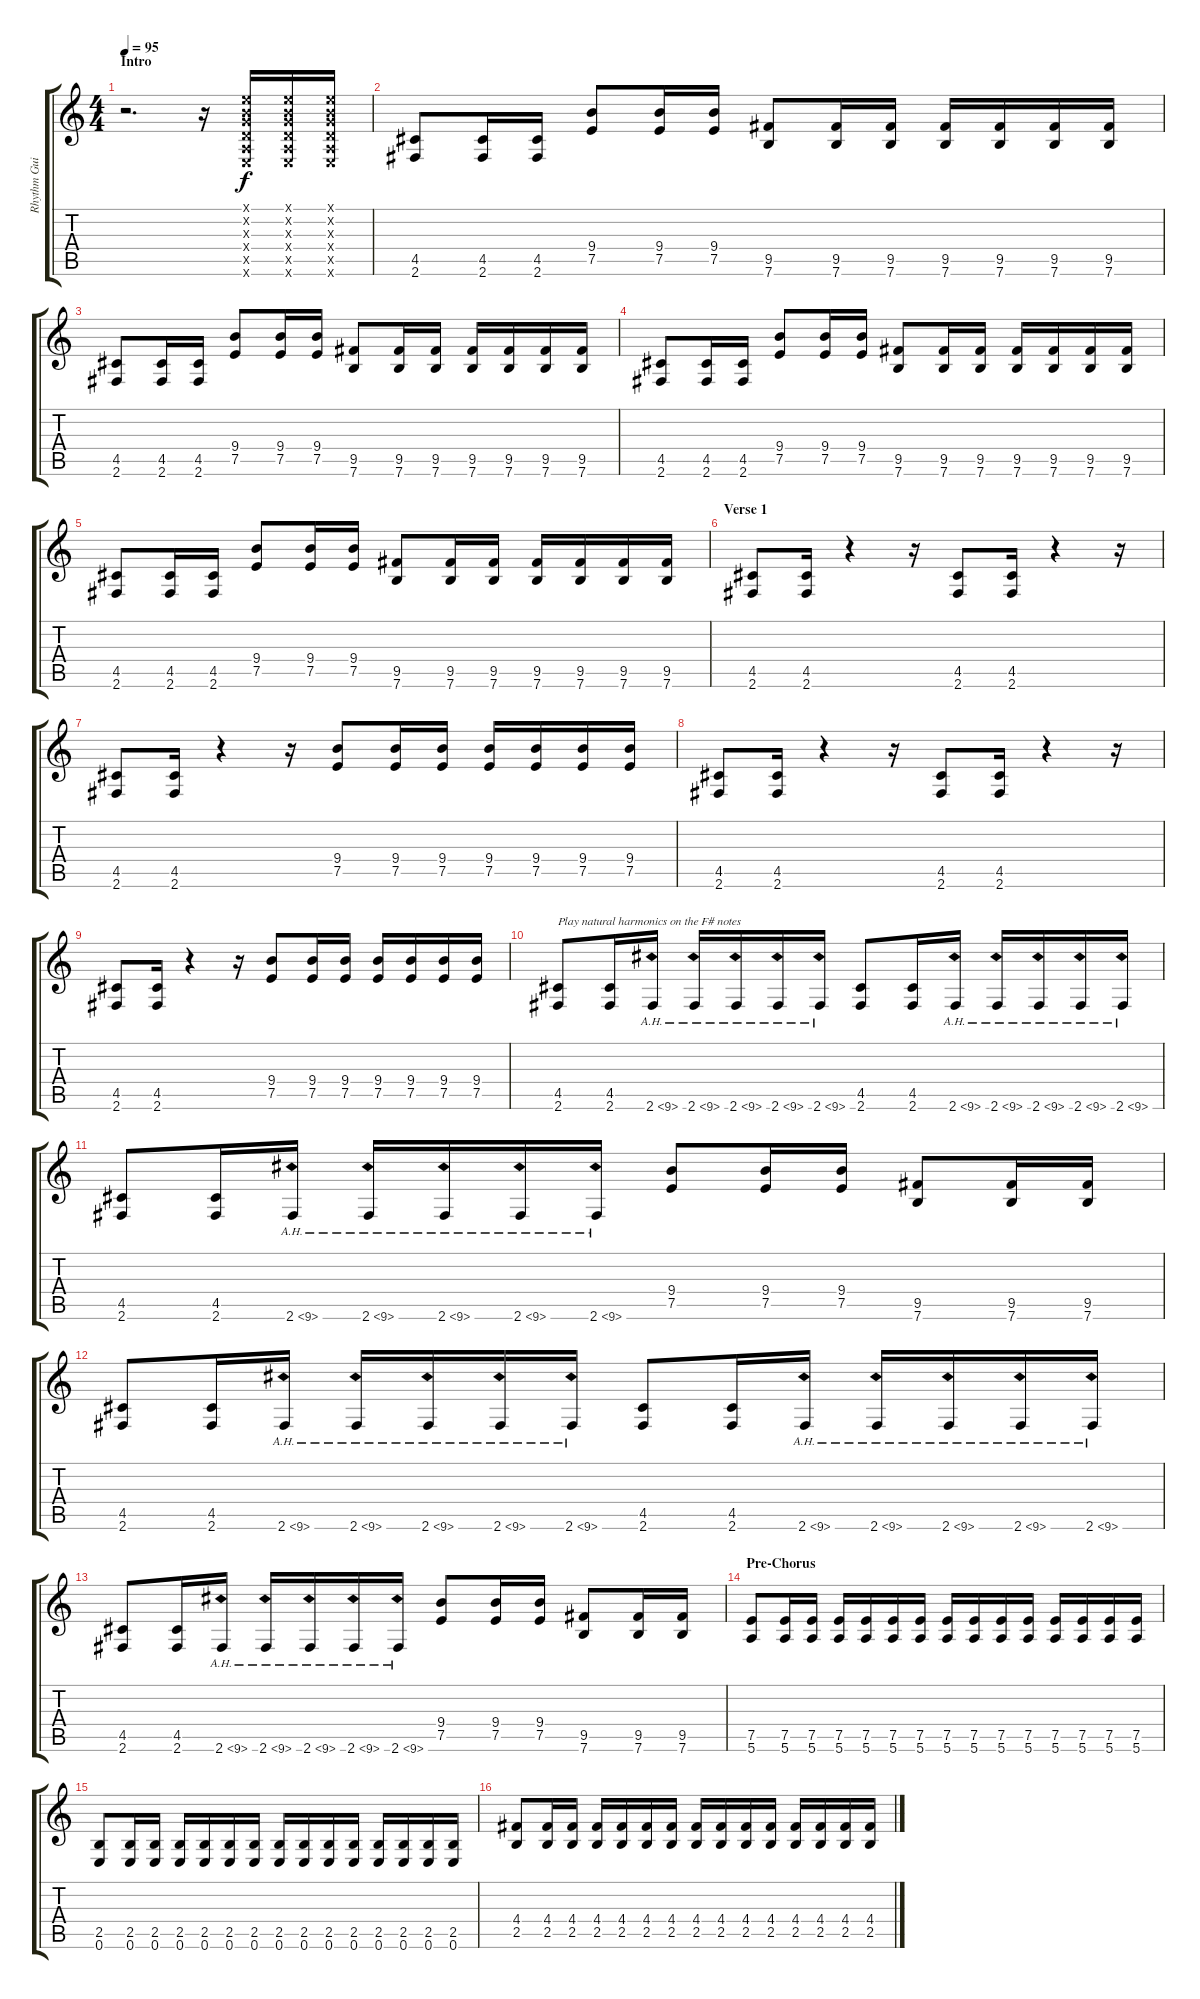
\track ("Rhythm Guitar 2" "Rhythm Gui") {instrument overdrivenguitar}
\staff {score tabs}
\tuning (E4 B3 G3 D3 A2 E2) {hide}
\ts (4 4)
\section ("" "Intro")
\tempo 95
\clef g2
\ks c
r.2{d dy f instrument overdrivenguitar} r.16 (0.1{x} 0.2{x} 0.3{x} 0.4{x} 0.5{x} 0.6{x}).16 (0.1{x} 0.2{x} 0.3{x} 0.4{x} 0.5{x} 0.6{x}).16 (0.1{x} 0.2{x} 0.3{x} 0.4{x} 0.5{x} 0.6{x}).16 |
(4.5 2.6).8 (4.5 2.6).16 (4.5 2.6).16 (9.4 7.5).8 (9.4 7.5).16 (9.4 7.5).16 (9.5 7.6).8 (9.5 7.6).16 (9.5 7.6).16 (9.5 7.6).16 (9.5 7.6).16 (9.5 7.6).16 (9.5 7.6).16 |
(4.5 2.6).8 (4.5 2.6).16 (4.5 2.6).16 (9.4 7.5).8 (9.4 7.5).16 (9.4 7.5).16 (9.5 7.6).8 (9.5 7.6).16 (9.5 7.6).16 (9.5 7.6).16 (9.5 7.6).16 (9.5 7.6).16 (9.5 7.6).16 |
(4.5 2.6).8 (4.5 2.6).16 (4.5 2.6).16 (9.4 7.5).8 (9.4 7.5).16 (9.4 7.5).16 (9.5 7.6).8 (9.5 7.6).16 (9.5 7.6).16 (9.5 7.6).16 (9.5 7.6).16 (9.5 7.6).16 (9.5 7.6).16 |
(4.5 2.6).8 (4.5 2.6).16 (4.5 2.6).16 (9.4 7.5).8 (9.4 7.5).16 (9.4 7.5).16 (9.5 7.6).8 (9.5 7.6).16 (9.5 7.6).16 (9.5 7.6).16 (9.5 7.6).16 (9.5 7.6).16 (9.5 7.6).16 |
\section ("" "Verse 1 ")
(4.5 2.6).8 (4.5 2.6).16 r.4 r.16 (4.5 2.6).8 (4.5 2.6).16 r.4 r.16 |
(4.5 2.6).8 (4.5 2.6).16 r.4 r.16 (9.4 7.5).8 (9.4 7.5).16 (9.4 7.5).16 (9.4 7.5).16 (9.4 7.5).16 (9.4 7.5).16 (9.4 7.5).16 |
(4.5 2.6).8 (4.5 2.6).16 r.4 r.16 (4.5 2.6).8 (4.5 2.6).16 r.4 r.16 |
(4.5 2.6).8 (4.5 2.6).16 r.4 r.16 (9.4 7.5).8 (9.4 7.5).16 (9.4 7.5).16 (9.4 7.5).16 (9.4 7.5).16 (9.4 7.5).16 (9.4 7.5).16 |
(4.5 2.6).8{txt "Play natural harmonics on the F# notes"} (4.5 2.6).16 2.6{ah 7}.16 2.6{ah 7}.16 2.6{ah 7}.16 2.6{ah 7}.16 2.6{ah 7}.16 (4.5 2.6).8 (4.5 2.6).16 2.6{ah 7}.16 2.6{ah 7}.16 2.6{ah 7}.16 2.6{ah 7}.16 2.6{ah 7}.16 |
(4.5 2.6).8 (4.5 2.6).16 2.6{ah 7}.16 2.6{ah 7}.16 2.6{ah 7}.16 2.6{ah 7}.16 2.6{ah 7}.16 (9.4 7.5).8 (9.4 7.5).16 (9.4 7.5).16 (9.5 7.6).8 (9.5 7.6).16 (9.5 7.6).16 |
(4.5 2.6).8 (4.5 2.6).16 2.6{ah 7}.16 2.6{ah 7}.16 2.6{ah 7}.16 2.6{ah 7}.16 2.6{ah 7}.16 (4.5 2.6).8 (4.5 2.6).16 2.6{ah 7}.16 2.6{ah 7}.16 2.6{ah 7}.16 2.6{ah 7}.16 2.6{ah 7}.16 |
(4.5 2.6).8 (4.5 2.6).16 2.6{ah 7}.16 2.6{ah 7}.16 2.6{ah 7}.16 2.6{ah 7}.16 2.6{ah 7}.16 (9.4 7.5).8 (9.4 7.5).16 (9.4 7.5).16 (9.5 7.6).8 (9.5 7.6).16 (9.5 7.6).16 |
\section ("" "Pre-Chorus")
(7.5 5.6).8 (7.5 5.6).16 (7.5 5.6).16 (7.5 5.6).16 (7.5 5.6).16 (7.5 5.6).16 (7.5 5.6).16 (7.5 5.6).16 (7.5 5.6).16 (7.5 5.6).16 (7.5 5.6).16 (7.5 5.6).16 (7.5 5.6).16 (7.5 5.6).16 (7.5 5.6).16 |
(2.5 0.6).8 (2.5 0.6).16 (2.5 0.6).16 (2.5 0.6).16 (2.5 0.6).16 (2.5 0.6).16 (2.5 0.6).16 (2.5 0.6).16 (2.5 0.6).16 (2.5 0.6).16 (2.5 0.6).16 (2.5 0.6).16 (2.5 0.6).16 (2.5 0.6).16 (2.5 0.6).16 |
(4.4 2.5).8 (4.4 2.5).16 (4.4 2.5).16 (4.4 2.5).16 (4.4 2.5).16 (4.4 2.5).16 (4.4 2.5).16 (4.4 2.5).16 (4.4 2.5).16 (4.4 2.5).16 (4.4 2.5).16 (4.4 2.5).16 (4.4 2.5).16 (4.4 2.5).16 (4.4 2.5).16
